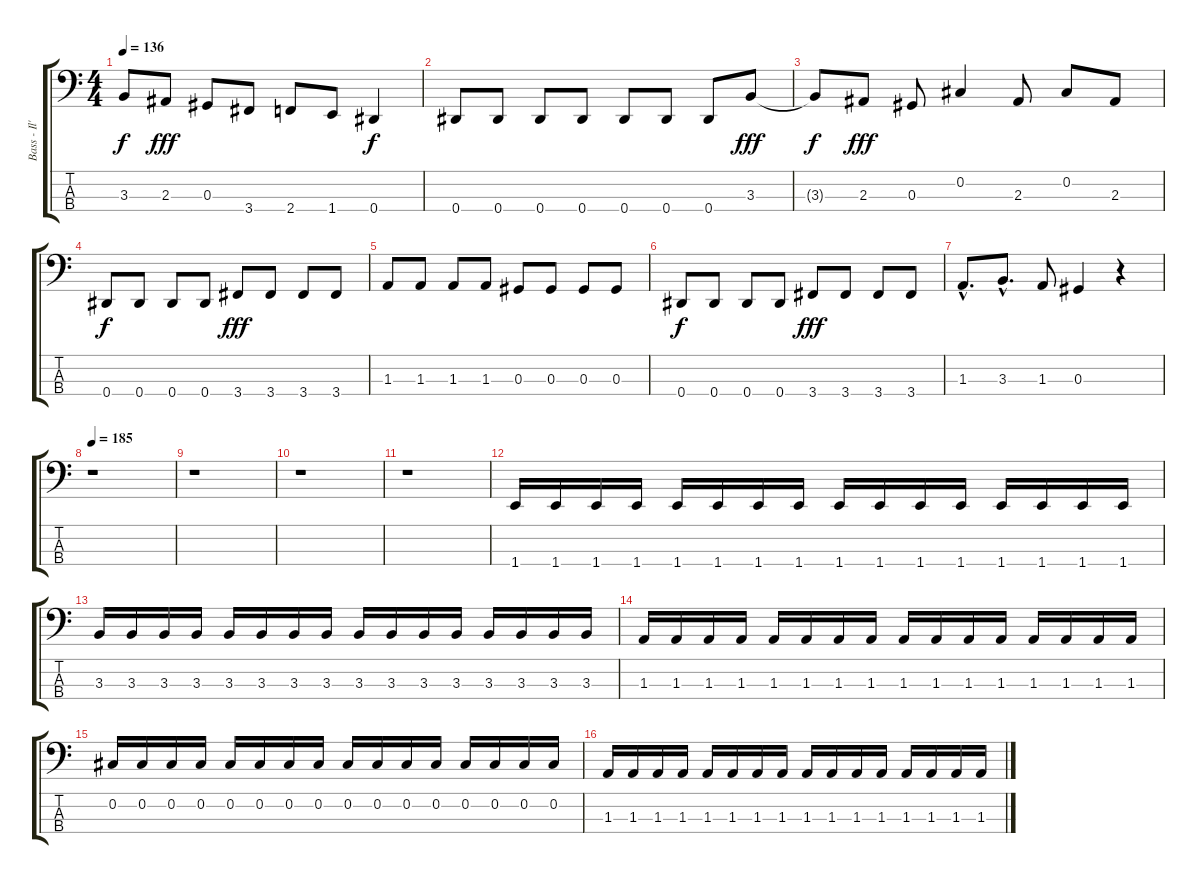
\track ("Bass - Il'ya Knyazev" "Bass - Il'") {instrument electricbassfinger}
\staff {score tabs}
\tuning (Gb2 Db2 Ab1 Eb1) {hide}
\ts (4 4)
\tempo 136
\clef f4
\ks c
3.3{t}.8{dy f} 2.3.8{dy fff} 0.3.8 3.4.8 2.4.8 1.4.8 0.4.4{dy f} |
0.4.8 0.4.8 0.4.8 0.4.8 0.4.8 0.4.8 0.4.8 3.3.8{dy fff} |
3.3{t}.8{dy f} 2.3.8{dy fff} 0.3.8 0.2.4 2.3.8 0.2.8 2.3.8 |
0.4.8{dy f} 0.4.8 0.4.8 0.4.8 3.4.8{dy fff} 3.4.8 3.4.8 3.4.8 |
1.3.8 1.3.8 1.3.8 1.3.8 0.3.8 0.3.8 0.3.8 0.3.8 |
0.4.8{dy f} 0.4.8 0.4.8 0.4.8 3.4.8{dy fff} 3.4.8 3.4.8 3.4.8 |
1.3{hac}.8{d} 3.3{hac}.8{d} 1.3.8 0.3.4 r.4 |
\tempo 185
r.1 |
r.1 |
r.1 |
r.1 |
1.4.16 1.4.16 1.4.16 1.4.16 1.4.16 1.4.16 1.4.16 1.4.16 1.4.16 1.4.16 1.4.16 1.4.16 1.4.16 1.4.16 1.4.16 1.4.16 |
3.3.16 3.3.16 3.3.16 3.3.16 3.3.16 3.3.16 3.3.16 3.3.16 3.3.16 3.3.16 3.3.16 3.3.16 3.3.16 3.3.16 3.3.16 3.3.16 |
1.3.16 1.3.16 1.3.16 1.3.16 1.3.16 1.3.16 1.3.16 1.3.16 1.3.16 1.3.16 1.3.16 1.3.16 1.3.16 1.3.16 1.3.16 1.3.16 |
0.2.16 0.2.16 0.2.16 0.2.16 0.2.16 0.2.16 0.2.16 0.2.16 0.2.16 0.2.16 0.2.16 0.2.16 0.2.16 0.2.16 0.2.16 0.2.16 |
1.3.16 1.3.16 1.3.16 1.3.16 1.3.16 1.3.16 1.3.16 1.3.16 1.3.16 1.3.16 1.3.16 1.3.16 1.3.16 1.3.16 1.3.16 1.3.16
